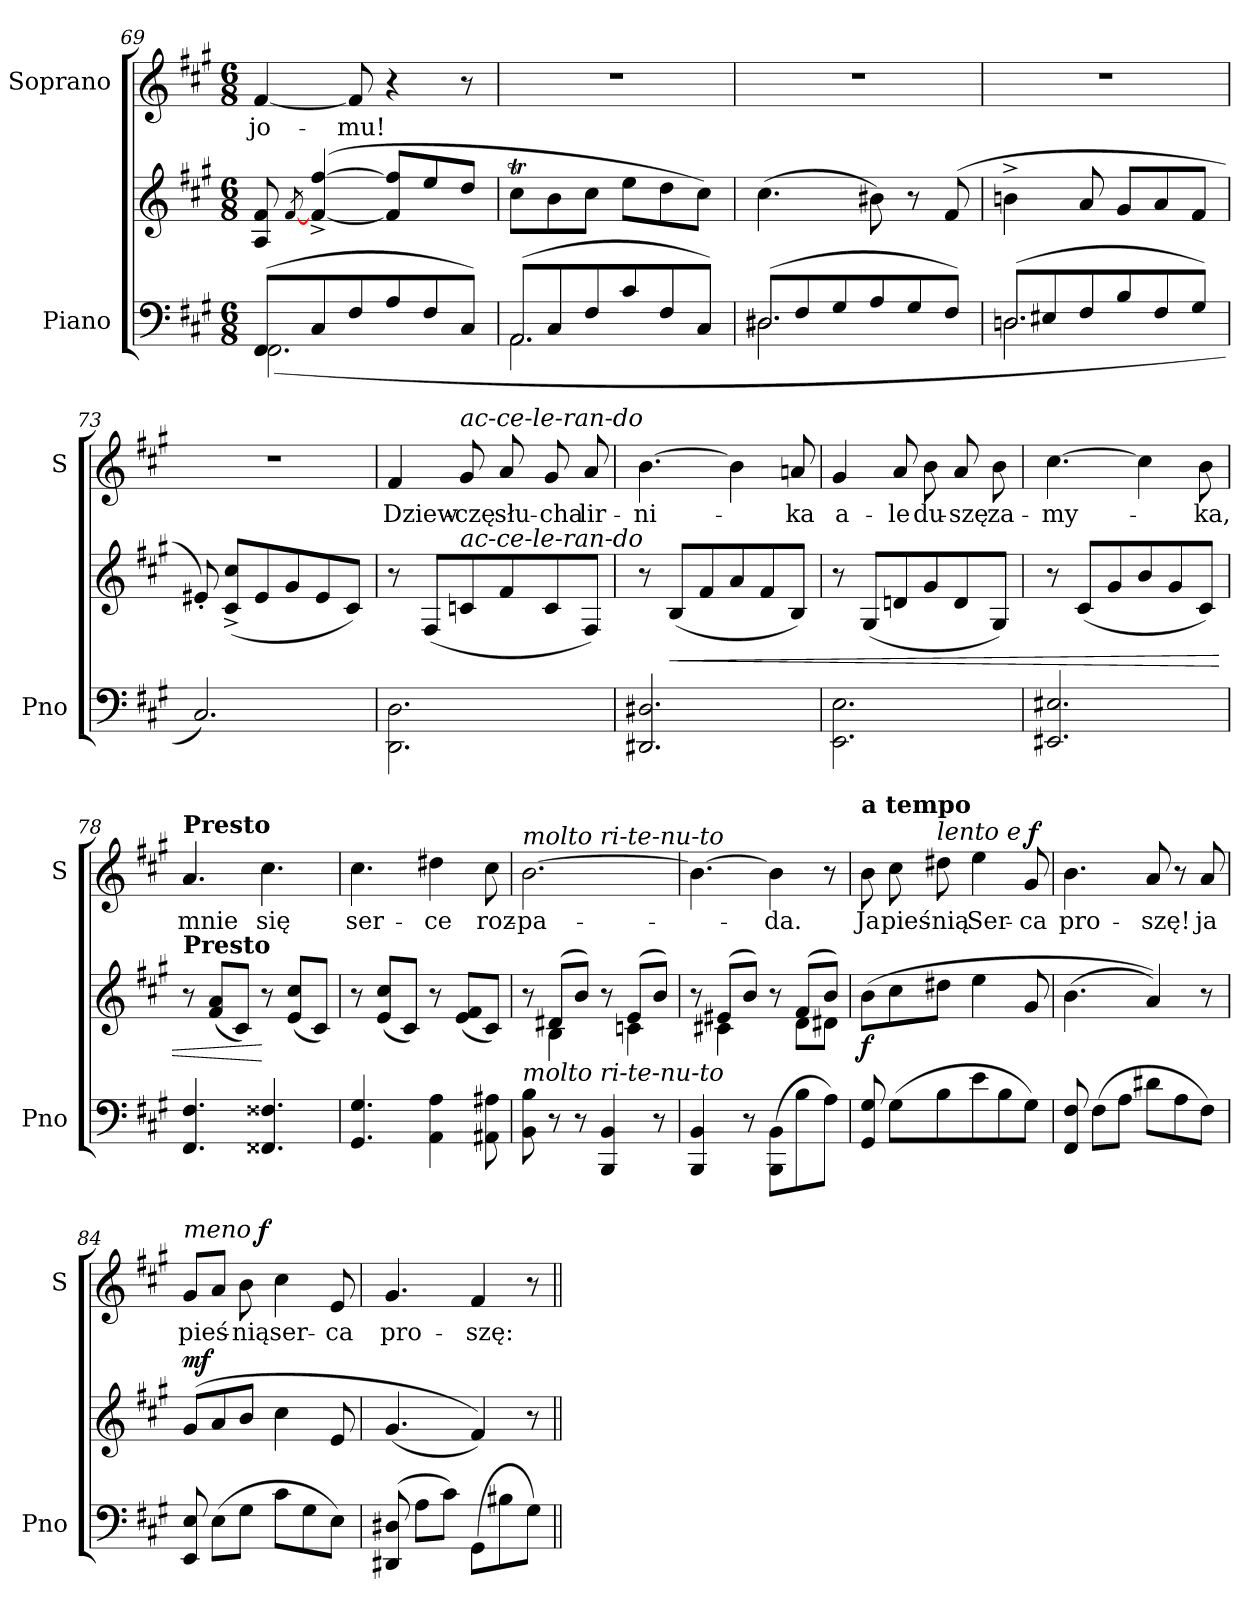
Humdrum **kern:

**kern	**kern	**dynam	**kern	**text	**dynam
*part2	*part2	*part2	*part1	*part1	*part1
*staff3	*staff2	*staff2/3	*staff1	*staff1	*staff1
*I"Piano	*	*	*I"Soprano	*	*
*I'Pno	*	*	*I'S	*	*
*clefF4	*clefG2	*	*clefG2	*	*
*k[f#c#g#]	*k[f#c#g#]	*	*k[f#c#g#]	*	*
*f#:	*f#:	*	*f#:	*	*
*M6/8	*M6/8	*	*M6/8	*	*
=69	=69	=69	=69	=69	=69
!LO:N:vis=2.	!	!	!	!	!
*^	*	*	*	*	*
(<8FF#/	(2.FF#\	8A/ 8f#/	.	[4f#/	-jo-	.
.	.	[8qf#/	.	.	.	.
8C#/	.	([4f#^>/ [4ff#^>/	.	.	.	.
8F#/	.	.	.	8f#/]	-mu!	.
8A/	.	8f#]/ 8ff#]/L	.	4r	.	.
8F#/	.	8ee/	.	.	.	.
8C#/J)	.	8dd/J	.	8r	.	.
=70	=70	=70	=70	=70	=70	=70
!LO:N:vis=2.	!	!	!	!	!	!
(<8AA/	2.AA\	8cc#t\L	.	2.r	.	.
8C#/	.	8b\	.	.	.	.
8F#/	.	8cc#\J	.	.	.	.
8c#/	.	8ee\L	.	.	.	.
8F#/	.	8dd\	.	.	.	.
8C#/J)	.	8cc#\J)	.	.	.	.
=71	=71	=71	=71	=71	=71	=71
!LO:N:vis=2.	!	!	!	!	!	!
(<8D#X/	2.D#X\	(4.cc#\	.	2.r	.	.
8F#/	.	.	.	.	.	.
8G#/	.	.	.	.	.	.
8A/	.	8b#X\)	.	.	.	.
8G#/	.	8r	.	.	.	.
8F#/J)	.	(8f#/	.	.	.	.
=72	=72	=72	=72	=72	=72	=72
!LO:N:vis=2.	!	!	!	!	!	!
(<8D/	2.Dn\	4bn^\	.	2.r	.	.
8E#X/	.	.	.	.	.	.
8F#/	.	8a/	.	.	.	.
8B/	.	8g#/L	.	.	.	.
8F#/	.	8a/	.	.	.	.
8G#/J)	.	8f#/J	.	.	.	.
*v	*v	*	*	*	*	*
=73	=73	=73	=73	=73	=73
2.C#/)	8e#X'/)	.	2.r	.	.
.	(8c#^/ 8cc#^/L	.	.	.	.
.	8e#/	.	.	.	.
.	8g#/	.	.	.	.
.	8e#/	.	.	.	.
.	8c#/J)	.	.	.	.
=74	=74	=74	=74	=74	=74
2.DD\ 2.D\	8r	.	4f#/	Dziew-	.
.	(<8F#/L	.	.	.	.
!	!	!	!LO:TX:a:i:t=ac-ce-le-ran-do	!	!
!	!LO:TX:a:i:t=ac-ce-le-ran-do	!	!	!	!
.	8cn/	.	8g#/	-czę	.
.	8f#/	.	8a/	słu-	.
.	8c/	.	8g#/	-cha	.
.	8F#/J)	.	8a/	lir-	.
=75	=75	=75	=75	=75	=75
2.DD#X/ 2.D#X/	8r	.	[4.b\	-ni-	.
!	!	!LO:HP:b	!	!	!
.	(8B/L	<	.	.	.
.	8f#/	.	.	.	.
.	8a/	.	4b\]	.	.
.	8f#/	.	.	.	.
.	8B/J)	.	8an/	-ka	.
=76	=76	=76	=76	=76	=76
2.EE\ 2.E\	8r	.	4g#/	a-	.
.	(8G#/L	.	.	.	.
.	8dn/	.	8a/	-le	.
.	8g#/	.	8b\	du-	.
.	8d/	.	8a/	-szę	.
.	8G#/J)	.	8b\	za-	.
=77	=77	=77	=77	=77	=77
2.EE#X/ 2.E#X/	8r	.	[4.cc#\	-my-	.
.	(8c#/L	.	.	.	.
.	8g#/	.	.	.	.
.	8b/	.	4cc#\]	.	.
.	8g#/	.	.	.	.
.	8c#/J)	.	8b\	-ka,	.
=78	=78	=78	=78	=78	=78
!	!	!	!LO:TX:a:B:t=Presto	!	!
!	!LO:TX:a:B:t=Presto	!	!	!	!
4.FF#/ 4.F#/	8r	.	4.a/	mnie	.
.	(8f#/ 8a/L	.	.	.	.
.	8c#/J)	.	.	.	.
4.FF##X/ 4.F##X/	8r	[	4.cc#\	się	.
.	(8e/ 8cc#/L	.	.	.	.
.	8c#/J)	.	.	.	.
=79	=79	=79	=79	=79	=79
4.GG#/ 4.G#/	8r	.	4.cc#\	ser-	.
.	(8e/ 8cc#/L	.	.	.	.
.	8c#/J)	.	.	.	.
4AA\ 4A\	8r	.	4dd#X\	-ce	.
.	(8e/ 8f#/L	.	.	.	.
8AA#X\ 8A#X\	8c#/J)	.	8cc#\	roz-	.
=80	=80	=80	=80	=80	=80
*	*^	*	*	*	*
!	!	!	!	!LO:TX:a:i:t=molto ri-te-nu-to	!	!
!	!LO:TX:b:i:t=molto ri-te-nu-to	!	!	!	!	!
8BB\ 8B\	8r	8ryy	.	[2.b\	-pa-	.
8r	(<8d#X/L	4B\	.	.	.	.
8r	8b/J)	.	.	.	.	.
4BBB/ 4BB/	8r	8ryy	.	.	.	.
.	(<8e/L	4cn\	.	.	.	.
8r	8b/J)	.	.	.	.	.
=81	=81	=81	=81	=81	=81	=81
4BBB/ 4BB/	8r	8ryy	.	4.b\_	.	.
.	(<8e#X/L	4c#X\	.	.	.	.
8r	8b/J)	.	.	.	.	.
(8BBB\ 8BB\L	8r	8ryy	.	4b\]	-da.	.
8B\	(8f#/L	8d\L	.	.	.	.
8A\J)	8b/J)	8d#X\J	.	8r	.	.
=82	=82	=82	=82	=82	=82	=82
!	!	!	!	!LO:TX:a:B:t=a tempo	!	!
!	!LO:TX:a:i:t=lento	!	!	!	!	!
!	!	!	!LO:DY:b	!	!	!
*	*v	*v	*	*	*	*
8GG#/ 8G#/	(8b\L	f	8b\	Ja	.
(8G#\L	8cc#\	.	8cc#\	pieś-	.
!	!	!	!	!	!LO:DY:a:t=lento e %s
8B\	8dd#X\J	.	8dd#X\	-nią	f
8e\	4ee\	.	4ee\	Ser-	.
8B\	.	.	.	.	.
8G#\J)	8g#/	.	8g#/	-ca	.
=83	=83	=83	=83	=83	=83
8FF#/ 8F#/	(4.b\	.	4.b\	pro-	.
(8F#\L	.	.	.	.	.
8A\J	.	.	.	.	.
8d#X\L	4a/))	.	8a/	-szę!	.
8A\	.	.	8r	.	.
8F#\J)	8r	.	8a/	ja	.
=84	=84	=84	=84	=84	=84
!	!	!LO:DY:a	!	!	!LO:DY:a:t=meno %s
8EE/ 8E/	(8g#/L	mf	8g#/L	pieś-	f
(8E\L	8a/	.	8a/J	.	.
8G#\J	8b/J	.	8b\	-nią	.
8c#\L	4cc#\	.	4cc#\	ser-	.
8G#\	.	.	.	.	.
8E\J)	8e/	.	8e/	-ca	.
=85	=85	=85	=85	=85	=85
(8DD#X/ 8D#X/	(4.g#/	.	4.g#/	pro-	.
8A\L	.	.	.	.	.
8c#\J)	.	.	.	.	.
(8GG#\L	4f#/))	.	4f#/	-szę:	.
8B#X\	.	.	.	.	.
8G#\J)	8r	.	8r	.	.
=||	=||	=||	=||	=||	=||
*-	*-	*-	*-	*-	*-
